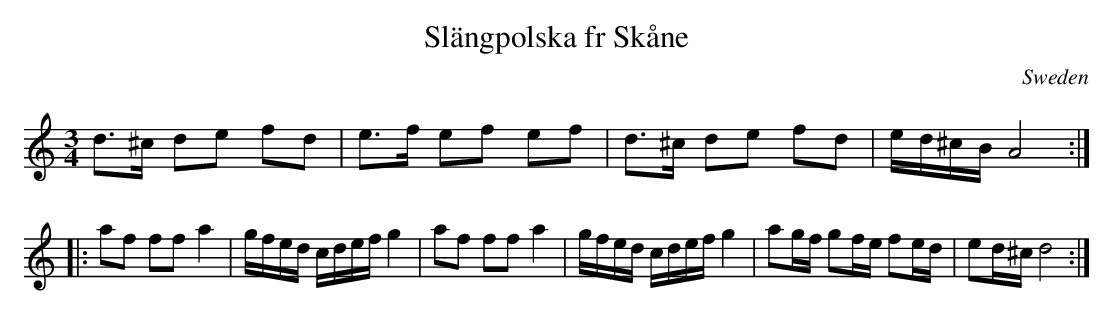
X:1
T:Slängpolska fr Skåne
M:3/4
O:Sweden
K:D dorian
d>^c de fd|e>f ef ef|d>^c de fd|e/d/^c/B/ A4::
af ff a2|g/f/e/d/ c/d/e/f/ g2|\
af ff a2|g/f/e/d/ c/d/e/f/ g2|\
ag/f/ gf/e/ fe/d/|ed/^c/ d4:|
